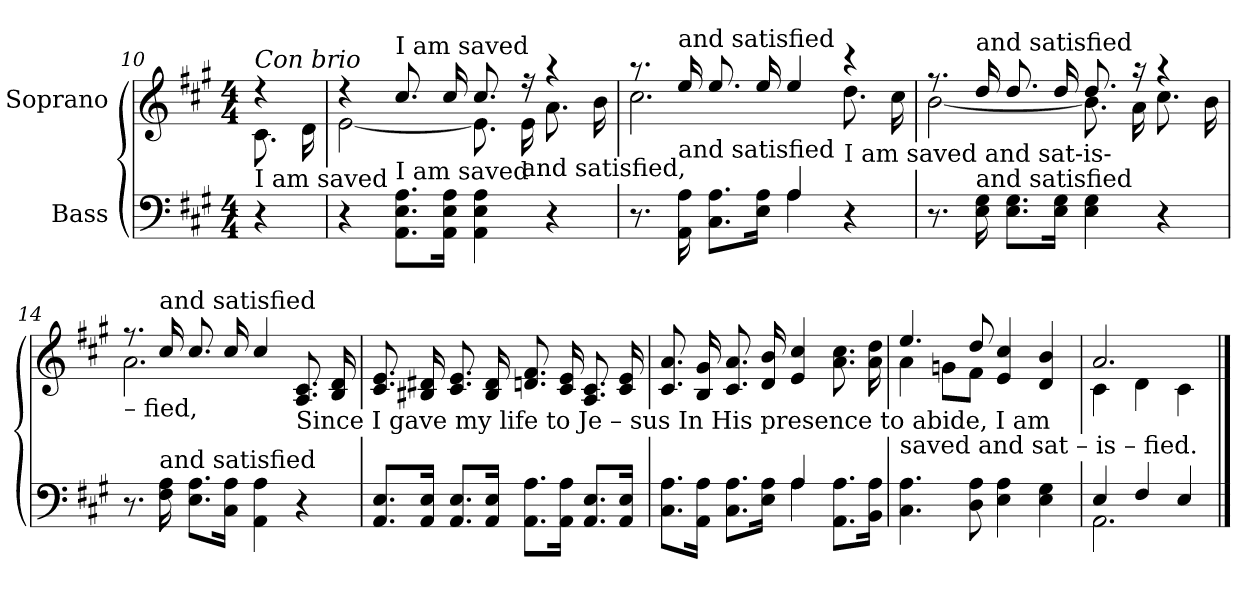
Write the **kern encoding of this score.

**kern	**kern
*part2	*part1
*staff2	*staff1
*I"Bass	*I"Soprano
!!LO:PB:g=z
*clefF4	*clefG2
*k[f#c#g#]	*k[f#c#g#]
*M4/4	*M4/4
*MM80	*MM80
=10	=10
*	*^
!	!LO:TX:a:i:t=Con brio	!
!	!LO:TX:b:t=I  am saved	!
4r	4r	8.c#\
.	.	16d\
=11	=11	=11
4r	4r	[2e\
!	!LO:TX:a:t=I   am  saved	!
!LO:TX:a:t=I   am  saved	!	!
8.AA\ 8.E\ 8.A\L	8.cc#/	.
16AA\ 16E\ 16A\Jk	16cc#/	.
4AA\ 4E\ 4A\	8.cc#/	8.e\]
!	!LO:TX:b:t=and satisfied,	!
.	16r	16e\
4r	4r	8.a\
.	.	16b\
=12	=12	=12
*^	*	*
8.r	8.ryy	8.r	2.cc#\
!	!	!LO:TX:a:t=and satisfied	!
!LO:TX:a:t=and  satisfied	!	!	!
16AA\ 16A\	16ryy	16ee/	.
8.C#\ 8.A\L	8.ryy	8.ee/	.
16E\ 16A\Jk	16ryy	16ee/	.
4A/	4A\	4ee/	.
!	!	!LO:TX:b:t=I am saved                            and sat-is-	!
4r	4ryy	4r	8.dd\
.	.	.	16cc#\
*v	*v	*	*
=13	=13	=13
8.r	8.r	[2b\
!	!LO:TX:a:t=and  satisfied	!
!LO:TX:a:t=and  satisfied	!	!
16E\ 16G#\	16dd/	.
8.E\ 8.G#\L	8.dd/	.
16E\ 16G#\Jk	16dd/	.
4E\ 4G#\	8.dd/	8.b\]
.	16r	16a\
4r	4r	8.cc#\
.	.	16b\
!!LO:LB:g=z	!!
=14	=14	=14
!	!LO:TX:b:t=– fied,	!
8.r	8.r	2.a\
!	!LO:TX:a:t=and satisfied	!
!LO:TX:a:t=and satisfied	!	!
16F#\ 16A\	16cc#/	.
8.E\ 8.A\L	8.cc#/	.
16C#\ 16A\Jk	16cc#/	.
4AA\ 4A\	4cc#/	.
!	!LO:TX:b:t=Since I   gave   my  life   to   Je – sus  In  His presence to  abide, I  am	!
4r	8.A/ 8.c#/	4ryy
.	16B/ 16d/	.
*	*v	*v
=15	=15
8.AA/ 8.E/L	8.c#/ 8.e/
16AA/ 16E/Jk	16B#X/ 16d#X/
8.AA/ 8.E/L	8.c#/ 8.e/
16AA/ 16E/Jk	16B#/ 16d#/
8.AA\ 8.A\L	8.dn/ 8.f#/
16AA\ 16A\Jk	16c#/ 16e/
8.AA/ 8.E/L	8.A/ 8.c#/
16AA/ 16E/Jk	16c#/ 16e/
=16	=16
*^	*
8.C#\ 8.A\L	8.ryy	8.c#/ 8.a/
16AA\ 16A\Jk	16ryy	16B/ 16g#/
8.C#\ 8.A\L	8.ryy	8.c#/ 8.a/
16E\ 16A\Jk	16ryy	16d/ 16b/
4A/	4A\	4e/ 4cc#/
8.AA\ 8.A\L	8.ryy	8.a\ 8.cc#\
16BB\ 16A\Jk	16ryy	16a\ 16dd\
!!LO:LB:g=z
=17	=17	=17
*	*	*^
!	!	!LO:TX:b:t=saved   and    sat  –   is  –  fied.	!
!LO:TX:b:t=_______________________________________	!	!	!
!LO:TX:b:t=Edited by B. C. Johnston, 2022	!	!	!
!LO:TX:b:t=Whole piece transposed up to A major.	!	!	!
*v	*v	*	*
4.C#\ 4.A\	4.ee/	4a\
.	.	8gn\L
8D\ 8A\	8dd/	8f#\J
4E\ 4A\	4e/ 4cc#/	4ryy
4E\ 4G#\	4d/ 4b/	4ryy
=18	=18	=18
*^	*	*
4E/	2.AA\	2.a/	4c#\
4F#/	.	.	4d\
4E/	.	.	4c#\
*v	*v	*	*
*	*v	*v
==	==
*-	*-
